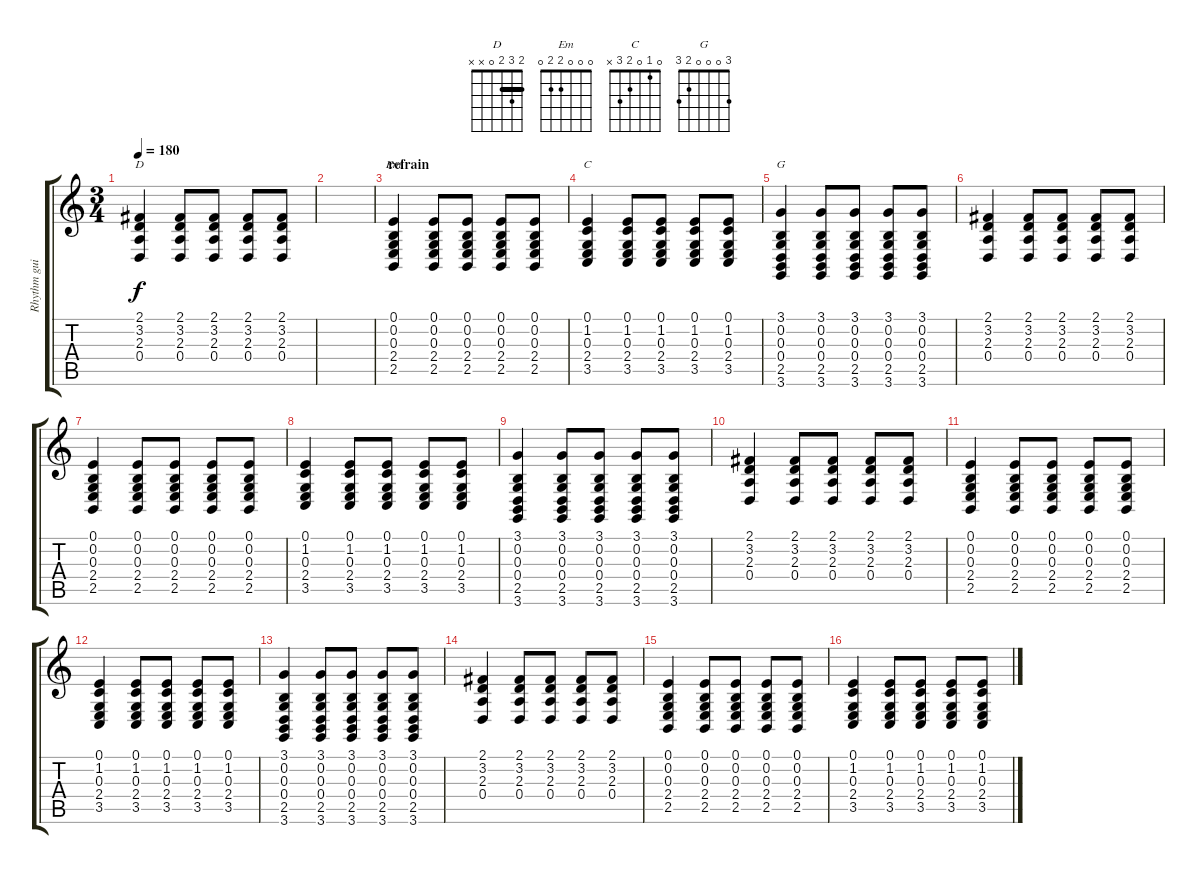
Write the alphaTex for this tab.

\track ("Rhythm guitar" "Rhythm gui") {instrument pad3polysynth}
\staff {score tabs}
\tuning (E4 B3 G3 D3 A2 E2) {hide}
\chord ("D" 2 3 2 0 x x) {barre 2}
\chord ("Em" 0 0 0 2 2 0)
\chord ("C" 0 1 0 2 3 x)
\chord ("G" 3 0 0 0 2 3)
\ts (3 4)
\tempo 180
\clef g2
\ks c
(2.1 3.2 2.3 0.4).4{ch "D" dy f} (2.1 3.2 2.3 0.4).8 (2.1 3.2 2.3 0.4).8 (2.1 3.2 2.3 0.4).8 (2.1 3.2 2.3 0.4).8 |
|
\section ("" "refrain")
(0.1 0.2 0.3 2.4 2.5).4{ch "Em"} (0.1 0.2 0.3 2.4 2.5).8 (0.1 0.2 0.3 2.4 2.5).8 (0.1 0.2 0.3 2.4 2.5).8 (0.1 0.2 0.3 2.4 2.5).8 |
(0.1 1.2 0.3 2.4 3.5).4{ch "C"} (0.1 1.2 0.3 2.4 3.5).8 (0.1 1.2 0.3 2.4 3.5).8 (0.1 1.2 0.3 2.4 3.5).8 (0.1 1.2 0.3 2.4 3.5).8 |
(3.1 0.2 0.3 0.4 2.5 3.6).4{ch "G"} (3.1 0.2 0.3 0.4 2.5 3.6).8 (3.1 0.2 0.3 0.4 2.5 3.6).8 (3.1 0.2 0.3 0.4 2.5 3.6).8 (3.1 0.2 0.3 0.4 2.5 3.6).8 |
(2.1 3.2 2.3 0.4).4 (2.1 3.2 2.3 0.4).8 (2.1 3.2 2.3 0.4).8 (2.1 3.2 2.3 0.4).8 (2.1 3.2 2.3 0.4).8 |
(0.1 0.2 0.3 2.4 2.5).4 (0.1 0.2 0.3 2.4 2.5).8 (0.1 0.2 0.3 2.4 2.5).8 (0.1 0.2 0.3 2.4 2.5).8 (0.1 0.2 0.3 2.4 2.5).8 |
(0.1 1.2 0.3 2.4 3.5).4 (0.1 1.2 0.3 2.4 3.5).8 (0.1 1.2 0.3 2.4 3.5).8 (0.1 1.2 0.3 2.4 3.5).8 (0.1 1.2 0.3 2.4 3.5).8 |
(3.1 0.2 0.3 0.4 2.5 3.6).4 (3.1 0.2 0.3 0.4 2.5 3.6).8 (3.1 0.2 0.3 0.4 2.5 3.6).8 (3.1 0.2 0.3 0.4 2.5 3.6).8 (3.1 0.2 0.3 0.4 2.5 3.6).8 |
(2.1 3.2 2.3 0.4).4 (2.1 3.2 2.3 0.4).8 (2.1 3.2 2.3 0.4).8 (2.1 3.2 2.3 0.4).8 (2.1 3.2 2.3 0.4).8 |
(0.1 0.2 0.3 2.4 2.5).4 (0.1 0.2 0.3 2.4 2.5).8 (0.1 0.2 0.3 2.4 2.5).8 (0.1 0.2 0.3 2.4 2.5).8 (0.1 0.2 0.3 2.4 2.5).8 |
(0.1 1.2 0.3 2.4 3.5).4 (0.1 1.2 0.3 2.4 3.5).8 (0.1 1.2 0.3 2.4 3.5).8 (0.1 1.2 0.3 2.4 3.5).8 (0.1 1.2 0.3 2.4 3.5).8 |
(3.1 0.2 0.3 0.4 2.5 3.6).4 (3.1 0.2 0.3 0.4 2.5 3.6).8 (3.1 0.2 0.3 0.4 2.5 3.6).8 (3.1 0.2 0.3 0.4 2.5 3.6).8 (3.1 0.2 0.3 0.4 2.5 3.6).8 |
(2.1 3.2 2.3 0.4).4 (2.1 3.2 2.3 0.4).8 (2.1 3.2 2.3 0.4).8 (2.1 3.2 2.3 0.4).8 (2.1 3.2 2.3 0.4).8 |
(0.1 0.2 0.3 2.4 2.5).4 (0.1 0.2 0.3 2.4 2.5).8 (0.1 0.2 0.3 2.4 2.5).8 (0.1 0.2 0.3 2.4 2.5).8 (0.1 0.2 0.3 2.4 2.5).8 |
(0.1 1.2 0.3 2.4 3.5).4 (0.1 1.2 0.3 2.4 3.5).8 (0.1 1.2 0.3 2.4 3.5).8 (0.1 1.2 0.3 2.4 3.5).8 (0.1 1.2 0.3 2.4 3.5).8
